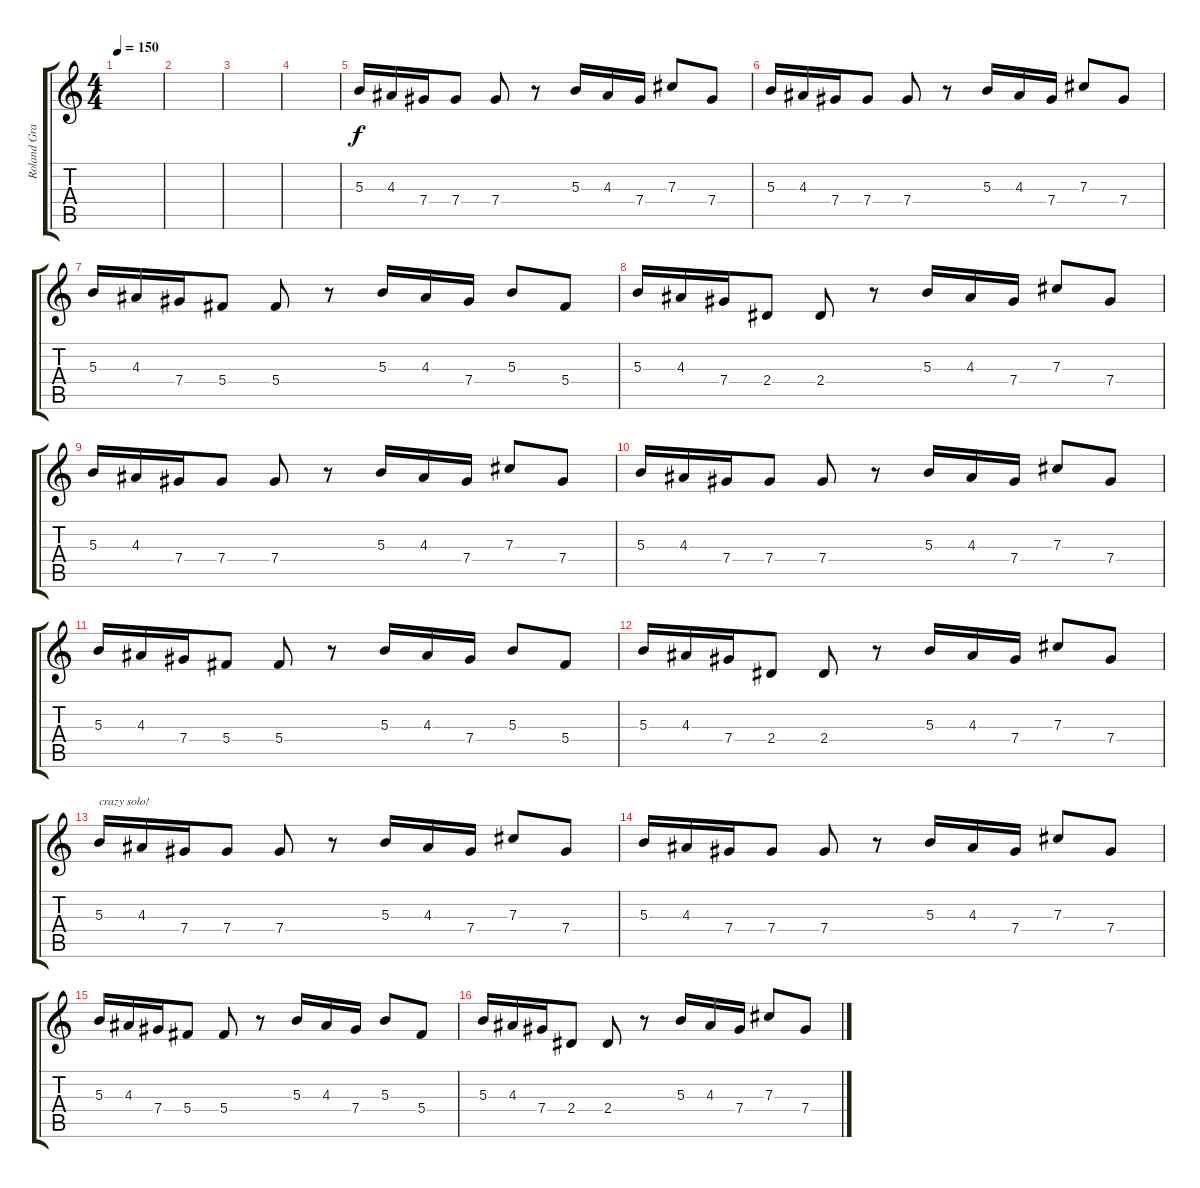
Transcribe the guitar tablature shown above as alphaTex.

\track ("Roland Grapow solo" "Roland Gra") {instrument distortionguitar}
\staff {score tabs}
\tuning (Eb4 Bb3 Gb3 Db3 Ab2 Eb2) {hide}
\ts (4 4)
\tempo 150
\clef g2
\ks c
|
|
|
|
5.3.16{balance 0} 4.3.16 7.4.16 7.4.8 7.4.8 r.8 5.3.16 4.3.16 7.4.16 7.3.8 7.4.8 |
5.3.16 4.3.16 7.4.16 7.4.8 7.4.8 r.8 5.3.16 4.3.16 7.4.16 7.3.8 7.4.8 |
5.3.16 4.3.16 7.4.16 5.4.8 5.4.8 r.8 5.3.16 4.3.16 7.4.16 5.3.8 5.4.8 |
5.3.16 4.3.16 7.4.16 2.4.8 2.4.8 r.8 5.3.16 4.3.16 7.4.16 7.3.8 7.4.8 |
5.3.16 4.3.16 7.4.16 7.4.8 7.4.8 r.8 5.3.16 4.3.16 7.4.16 7.3.8 7.4.8 |
5.3.16 4.3.16 7.4.16 7.4.8 7.4.8 r.8 5.3.16 4.3.16 7.4.16 7.3.8 7.4.8 |
5.3.16 4.3.16 7.4.16 5.4.8 5.4.8 r.8 5.3.16 4.3.16 7.4.16 5.3.8 5.4.8 |
5.3.16 4.3.16 7.4.16 2.4.8 2.4.8 r.8 5.3.16 4.3.16 7.4.16 7.3.8 7.4.8 |
5.3.16{txt "crazy solo!" balance 0} 4.3.16 7.4.16 7.4.8 7.4.8 r.8 5.3.16 4.3.16 7.4.16 7.3.8 7.4.8 |
5.3.16 4.3.16 7.4.16 7.4.8 7.4.8 r.8 5.3.16 4.3.16 7.4.16 7.3.8 7.4.8 |
5.3.16 4.3.16 7.4.16 5.4.8 5.4.8 r.8 5.3.16 4.3.16 7.4.16 5.3.8 5.4.8 |
5.3.16 4.3.16 7.4.16 2.4.8 2.4.8 r.8 5.3.16 4.3.16 7.4.16 7.3.8 7.4.8
